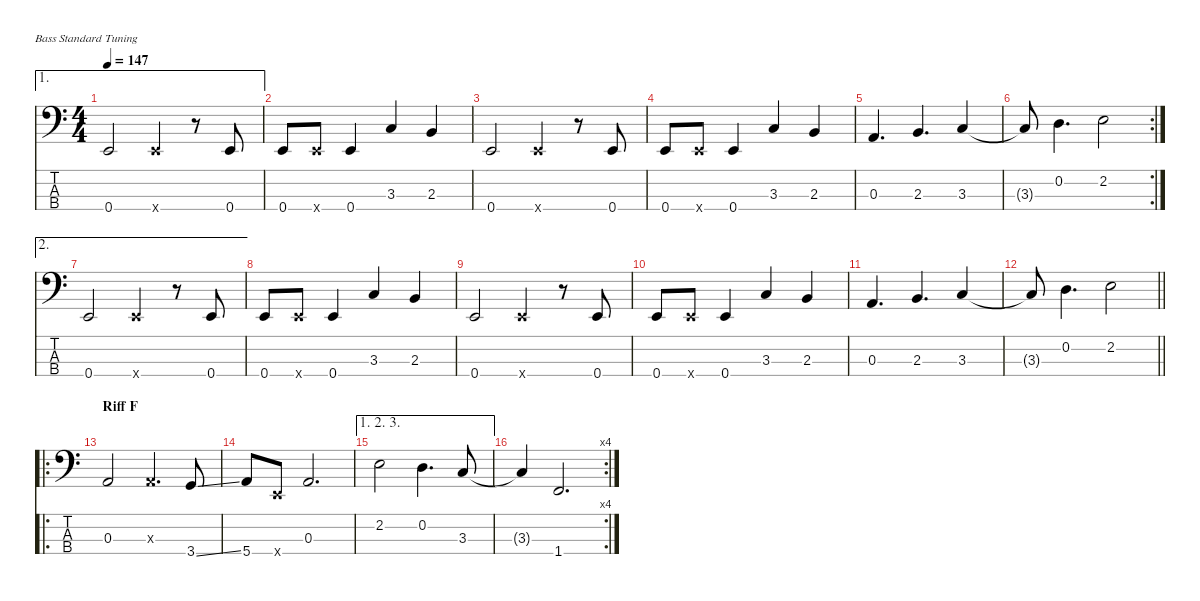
\defaultSystemsLayout 4
\hideDynamics
\bracketExtendMode nobrackets
\singleTrackTrackNamePolicy hidden
\multiTrackTrackNamePolicy hidden
\firstSystemTrackNameMode fullname
\otherSystemsTrackNameOrientation horizontal
\track ("Bass" "el.bs.") {instrument electricbassfinger}
\staff {score tabs}
\tuning (G2 D2 A1 E1)
\ae 1
\ts (4 4)
\tempo 147
\clef f4
\ks c
0.4.2{dy f} 0.4{x}.4 r.8 0.4.8 |
0.4.8 0.4{x}.8 0.4.4 3.3.4 2.3.4 |
0.4.2 0.4{x}.4 r.8 0.4.8 |
0.4.8 0.4{x}.8 0.4.4 3.3.4 2.3.4 |
0.3.4{d} 2.3.4{d} 3.3.4 |
\rc 2
3.3{t}.8 0.2.4{d} 2.2.2 |
\ae 2
0.4.2{dy ff} 0.4{x}.4{dy f} r.8 0.4.8 |
0.4.8 0.4{x}.8 0.4.4 3.3.4 2.3.4 |
0.4.2{dy ff} 0.4{x}.4{dy f} r.8 0.4.8 |
0.4.8 0.4{x}.8 0.4.4 3.3.4 2.3.4 |
0.3.4{d} 2.3.4{d} 3.3.4 |
\barLineRight lightlight
3.3{t}.8 0.2.4{d} 2.2.2 |
\ro
\section ("" "Riff F")
0.3.2 0.3{x}.4{d} 3.4{ss}.8 |
5.4.8 0.4{x}.8 0.3.2{d} |
\ae (1 2 3)
2.2.2{dy mf} 0.2.4{d} 3.3.8 |
\rc 4
3.3{t}.4 1.4.2{d}
